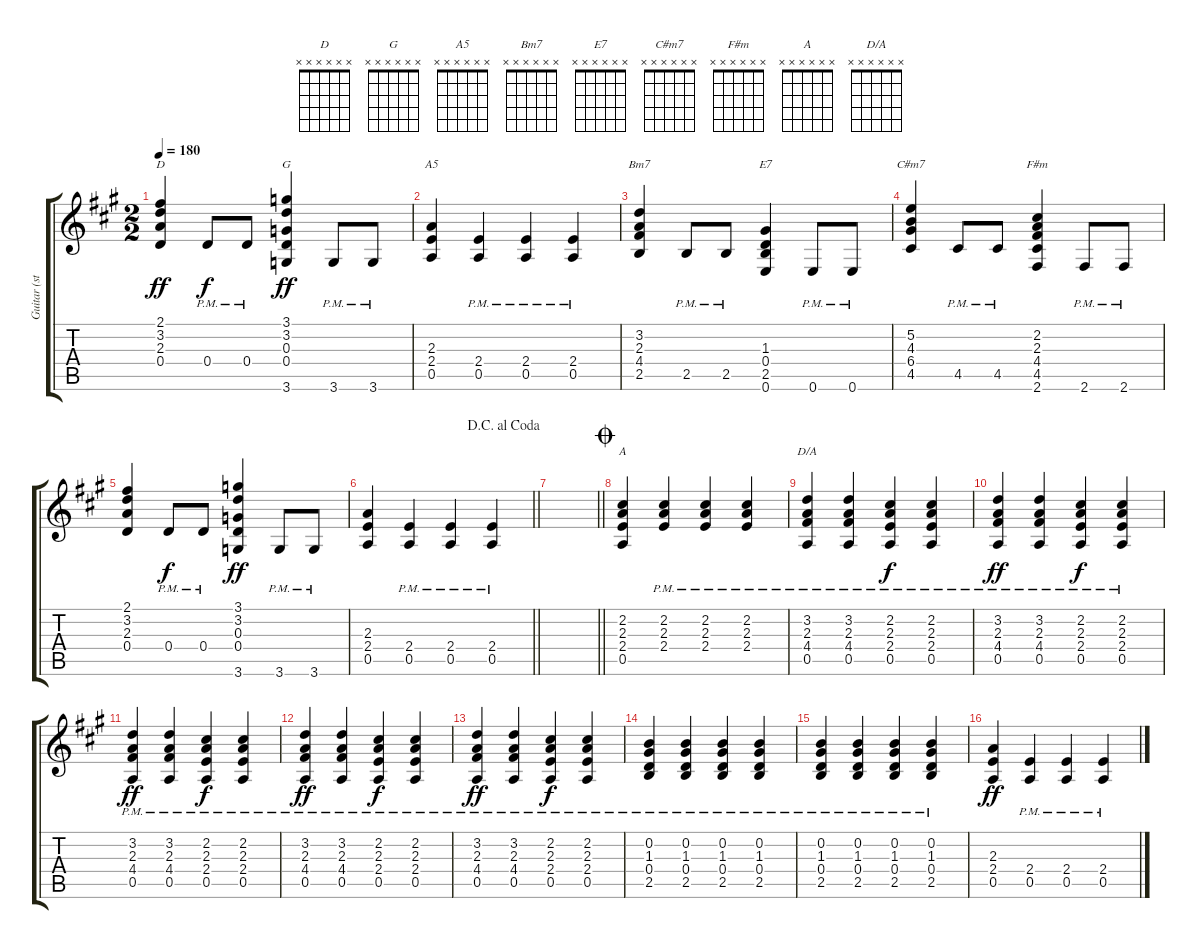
\track ("Guitar (stereo)" "Guitar (st") {instrument overdrivenguitar}
\staff {score tabs}
\tuning (E4 B3 G3 D3 A2 E2) {hide}
\chord ("D" x x x x x x)
\chord ("G" x x x x x x)
\chord ("A5" x x x x x x)
\chord ("Bm7" x x x x x x)
\chord ("E7" x x x x x x)
\chord ("C#m7" x x x x x x)
\chord ("F#m" x x x x x x)
\chord ("A" x x x x x x)
\chord ("D/A" x x x x x x)
\ts (2 2)
\tempo 180
\clef g2
\ks a
(2.1 3.2 2.3 0.4).4{ch "D" dy ff} 0.4{pm}.8{dy f} 0.4{pm}.8 (3.1 3.2 0.3 0.4 3.6).4{ch "G" dy ff} 3.6{pm}.8 3.6{pm}.8 |
(2.3 2.4 0.5).4{ch "A5"} (2.4{pm} 0.5{pm}).4 (2.4{pm} 0.5{pm}).4 (2.4{pm} 0.5{pm}).4 |
(3.2 2.3 4.4 2.5).4{ch "Bm7"} 2.5{pm}.8 2.5{pm}.8 (1.3 0.4 2.5 0.6).4{ch "E7"} 0.6{pm}.8 0.6{pm}.8 |
(5.2 4.3 6.4 4.5).4{ch "C#m7"} 4.5{pm}.8 4.5{pm}.8 (2.2 2.3 4.4 4.5 2.6).4{ch "F#m"} 2.6{pm}.8 2.6{pm}.8 |
(2.1 3.2 2.3 0.4).4 0.4{pm}.8{dy f} 0.4{pm}.8 (3.1 3.2 0.3 0.4 3.6).4{dy ff} 3.6{pm}.8 3.6{pm}.8 |
\jump dacapoalcoda
\barLineRight lightlight
(2.3 2.4 0.5).4 (2.4{pm} 0.5{pm}).4 (2.4{pm} 0.5{pm}).4 (2.4{pm} 0.5{pm}).4 |
\barLineRight lightlight
|
\jump coda
(2.2 2.3 2.4 0.5).4{ch "A"} (2.2{pm} 2.3{pm} 2.4{pm}).4 (2.2{pm} 2.3{pm} 2.4{pm}).4 (2.2{pm} 2.3{pm} 2.4{pm}).4 |
(3.2{pm} 2.3{pm} 4.4{pm} 0.5{pm}).4{ch "D/A"} (3.2{pm} 2.3{pm} 4.4{pm} 0.5{pm}).4 (2.2{pm} 2.3{pm} 2.4{pm} 0.5{pm}).4{dy f} (2.2{pm} 2.3{pm} 2.4{pm} 0.5{pm}).4 |
(3.2{pm} 2.3{pm} 4.4{pm} 0.5{pm}).4{dy ff} (3.2{pm} 2.3{pm} 4.4{pm} 0.5{pm}).4 (2.2{pm} 2.3{pm} 2.4{pm} 0.5{pm}).4{dy f} (2.2{pm} 2.3{pm} 2.4{pm} 0.5{pm}).4 |
(3.2{pm} 2.3{pm} 4.4{pm} 0.5{pm}).4{dy ff} (3.2{pm} 2.3{pm} 4.4{pm} 0.5{pm}).4 (2.2{pm} 2.3{pm} 2.4{pm} 0.5{pm}).4{dy f} (2.2{pm} 2.3{pm} 2.4{pm} 0.5{pm}).4 |
(3.2{pm} 2.3{pm} 4.4{pm} 0.5{pm}).4{dy ff} (3.2{pm} 2.3{pm} 4.4{pm} 0.5{pm}).4 (2.2{pm} 2.3{pm} 2.4{pm} 0.5{pm}).4{dy f} (2.2{pm} 2.3{pm} 2.4{pm} 0.5{pm}).4 |
(3.2{pm} 2.3{pm} 4.4{pm} 0.5{pm}).4{dy ff} (3.2{pm} 2.3{pm} 4.4{pm} 0.5{pm}).4 (2.2{pm} 2.3{pm} 2.4{pm} 0.5{pm}).4{dy f} (2.2{pm} 2.3{pm} 2.4{pm} 0.5{pm}).4 |
(0.2{pm} 1.3{pm} 0.4{pm} 2.5{pm}).4 (0.2{pm} 1.3{pm} 0.4{pm} 2.5{pm}).4 (0.2{pm} 1.3{pm} 0.4{pm} 2.5{pm}).4 (0.2{pm} 1.3{pm} 0.4{pm} 2.5{pm}).4 |
(0.2{pm} 1.3{pm} 0.4{pm} 2.5{pm}).4 (0.2{pm} 1.3{pm} 0.4{pm} 2.5{pm}).4 (0.2{pm} 1.3{pm} 0.4{pm} 2.5{pm}).4 (0.2{pm} 1.3{pm} 0.4{pm} 2.5{pm}).4 |
(2.3 2.4 0.5).4{dy ff} (2.4{pm} 0.5{pm}).4 (2.4{pm} 0.5{pm}).4 (2.4{pm} 0.5{pm}).4
